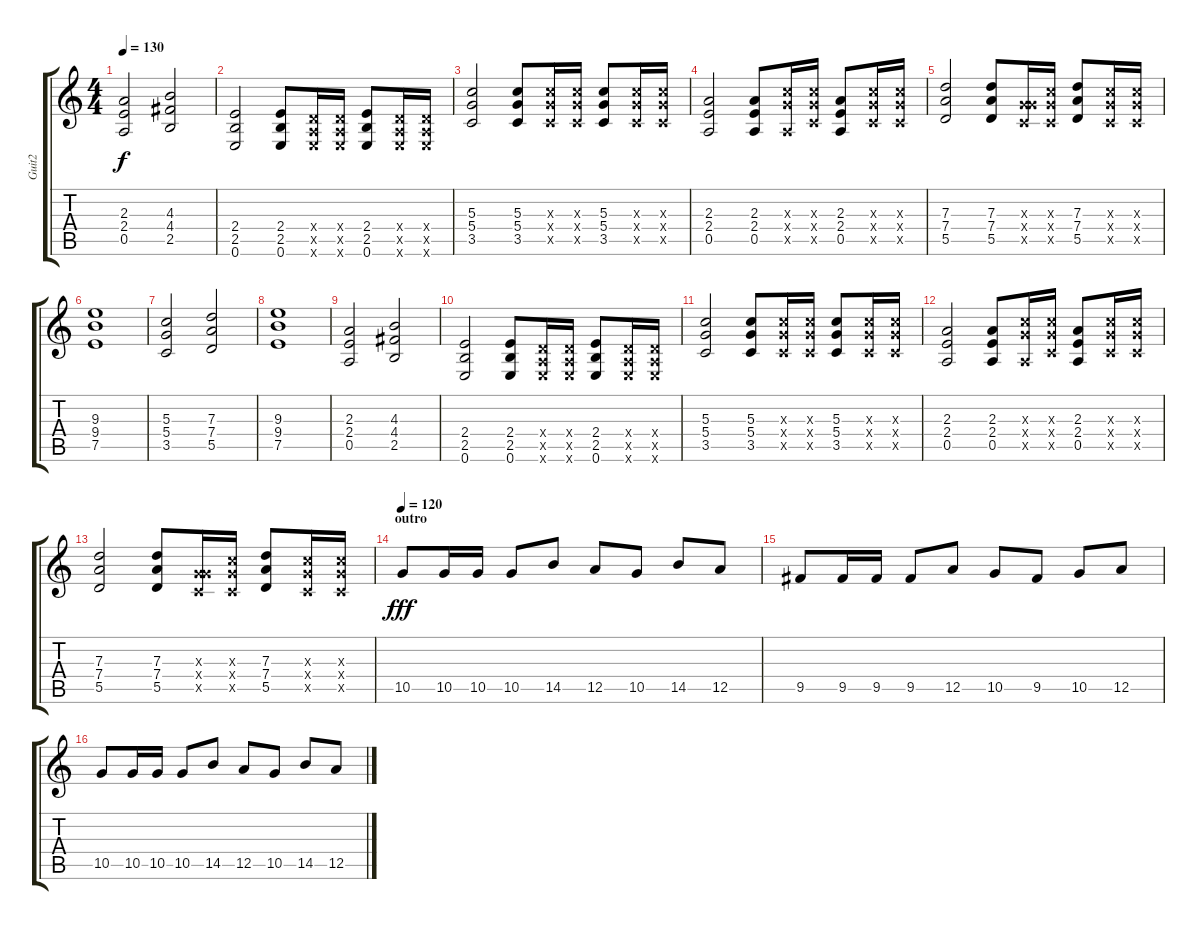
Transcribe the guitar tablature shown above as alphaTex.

\track ("Guit2" "Guit2") {instrument overdrivenguitar}
\staff {score tabs}
\tuning (E4 B3 G3 D3 A2 E2) {hide}
\ts (4 4)
\tempo 130
\clef g2
\ks c
(2.3 2.4 0.5).2{dy f} (4.3 4.4 2.5).2 |
(2.4 2.5 0.6).2 (2.4 2.5 0.6).8 (0.4{x} 0.5{x} 0.6{x}).16 (0.4{x} 0.5{x} 0.6{x}).16 (2.4 2.5 0.6).8 (0.4{x} 0.5{x} 0.6{x}).16 (0.4{x} 0.5{x} 0.6{x}).16 |
(5.3 5.4 3.5).2 (5.3 5.4 3.5).8 (5.3{x} 5.4{x} 3.5{x}).16 (5.3{x} 5.4{x} 3.5{x}).16 (5.3 5.4 3.5).8 (5.3{x} 5.4{x} 3.5{x}).16 (5.3{x} 5.4{x} 3.5{x}).16 |
(2.3 2.4 0.5).2 (2.3 2.4 0.5).8 (5.3{x} 5.4{x} 0.5{x}).16 (5.3{x} 5.4{x} 3.5{x}).16 (2.3 2.4 0.5).8 (5.3{x} 5.4{x} 3.5{x}).16 (5.3{x} 5.4{x} 3.5{x}).16 |
(7.3 7.4 5.5).2 (7.3 7.4 5.5).8 (0.3{x} 5.4{x} 3.5{x}).16 (5.3{x} 5.4{x} 3.5{x}).16 (7.3 7.4 5.5).8 (5.3{x} 5.4{x} 3.5{x}).16 (5.3{x} 5.4{x} 3.5{x}).16 |
(9.3 9.4 7.5).1 |
(5.3 5.4 3.5).2 (7.3 7.4 5.5).2 |
(9.3 9.4 7.5).1 |
(2.3 2.4 0.5).2 (4.3 4.4 2.5).2 |
(2.4 2.5 0.6).2 (2.4 2.5 0.6).8 (0.4{x} 0.5{x} 0.6{x}).16 (0.4{x} 0.5{x} 0.6{x}).16 (2.4 2.5 0.6).8 (0.4{x} 0.5{x} 0.6{x}).16 (0.4{x} 0.5{x} 0.6{x}).16 |
(5.3 5.4 3.5).2 (5.3 5.4 3.5).8 (5.3{x} 5.4{x} 3.5{x}).16 (5.3{x} 5.4{x} 3.5{x}).16 (5.3 5.4 3.5).8 (5.3{x} 5.4{x} 3.5{x}).16 (5.3{x} 5.4{x} 3.5{x}).16 |
(2.3 2.4 0.5).2 (2.3 2.4 0.5).8 (5.3{x} 5.4{x} 0.5{x}).16 (5.3{x} 5.4{x} 3.5{x}).16 (2.3 2.4 0.5).8 (5.3{x} 5.4{x} 3.5{x}).16 (5.3{x} 5.4{x} 3.5{x}).16 |
(7.3 7.4 5.5).2 (7.3 7.4 5.5).8 (0.3{x} 5.4{x} 3.5{x}).16 (5.3{x} 5.4{x} 3.5{x}).16 (7.3 7.4 5.5).8 (5.3{x} 5.4{x} 3.5{x}).16 (5.3{x} 5.4{x} 3.5{x}).16 |
\section ("" "outro")
\tempo 120
10.5.8{dy fff} 10.5.16 10.5.16 10.5.8 14.5.8 12.5.8 10.5.8 14.5.8 12.5.8 |
9.5.8 9.5.16 9.5.16 9.5.8 12.5.8 10.5.8 9.5.8 10.5.8 12.5.8 |
10.5.8 10.5.16 10.5.16 10.5.8 14.5.8 12.5.8 10.5.8 14.5.8 12.5.8
